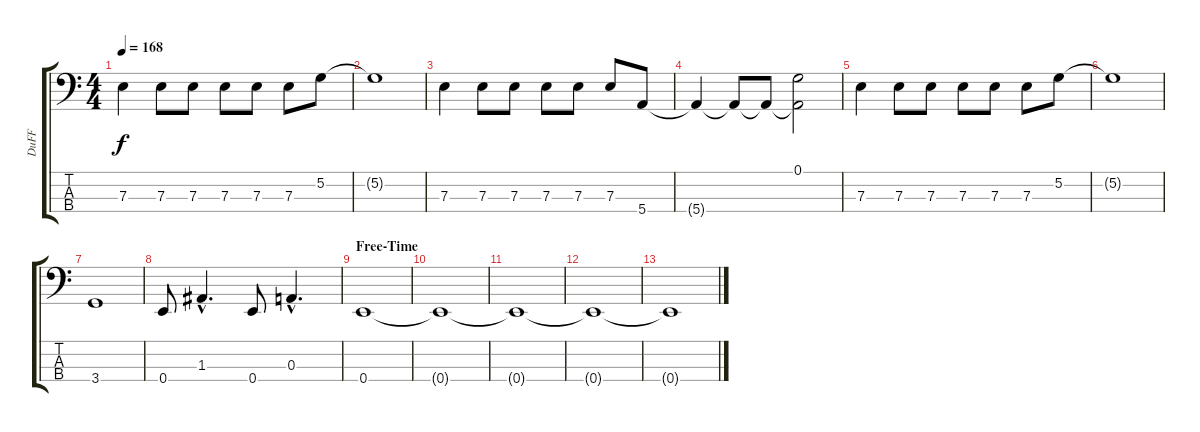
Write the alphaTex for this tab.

\track ("DuFF" "DuFF") {instrument electricbasspick}
\staff {score tabs}
\tuning (G2 D2 A1 E1) {hide}
\ts (4 4)
\tempo 168
\clef f4
\ks c
7.3.4{dy f} 7.3.8 7.3.8 7.3.8 7.3.8 7.3.8 5.2.8 |
5.2{t}.1 |
7.3.4 7.3.8 7.3.8 7.3.8 7.3.8 7.3.8 5.4.8 |
5.4{t}.4 5.4{t}.8 5.4{t}.8 (0.1 5.4{t}).2 |
7.3.4 7.3.8 7.3.8 7.3.8 7.3.8 7.3.8 5.2.8 |
5.2{t}.1 |
3.4.1 |
0.4.8 1.3{hac}.4{d} 0.4.8 0.3{hac}.4{d} |
\section ("" "Free-Time")
0.4.1 |
0.4{t}.1 |
0.4{t}.1 |
0.4{t}.1 |
0.4{t}.1
